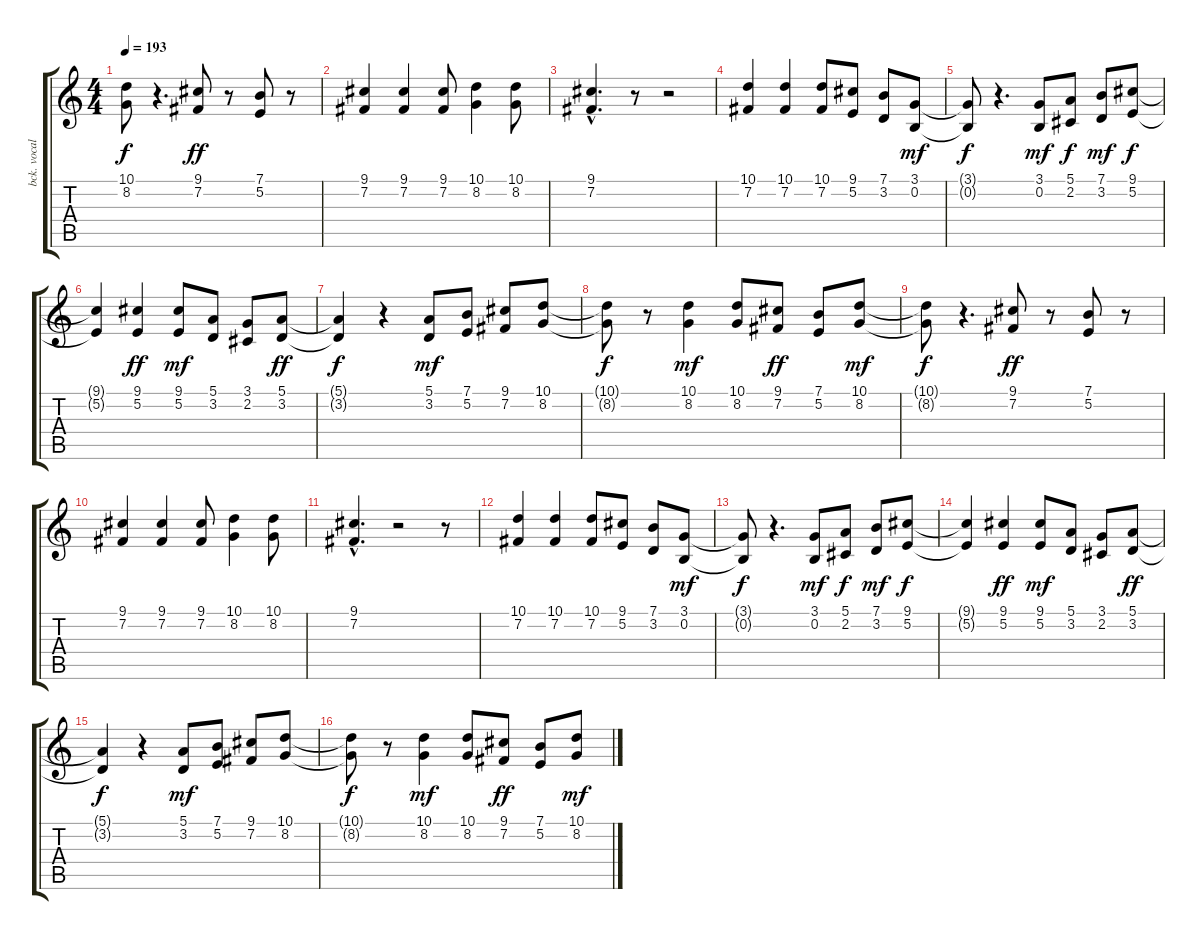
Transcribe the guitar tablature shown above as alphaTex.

\track ("bck. vocal" "bck. vocal") {instrument choiraahs}
\staff {score tabs}
\tuning (E4 B3 G3 D3 A2 E2) {hide}
\ts (4 4)
\tempo 193
\clef g2
\ks c
(10.1{t} 8.2{t}).8{dy f} r.4{d} (9.1 7.2).8{dy ff} r.8 (7.1 5.2).8 r.8 |
(9.1 7.2).4 (9.1 7.2).4 (9.1 7.2).8 (10.1 8.2).4 (10.1 8.2).8 |
(9.1{hac} 7.2{hac}).4{d} r.8 r.2 |
(10.1 7.2).4 (10.1 7.2).4 (10.1 7.2).8 (9.1 5.2).8 (7.1 3.2).8 (3.1 0.2).8{dy mf} |
(3.1{t} 0.2{t}).8{dy f} r.4{d} (3.1 0.2).8{dy mf} (5.1 2.2).8{dy f} (7.1 3.2).8{dy mf} (9.1 5.2).8{dy f} |
(9.1{t} 5.2{t}).4 (9.1 5.2).4{dy ff} (9.1 5.2).8{dy mf} (5.1 3.2).8 (3.1 2.2).8 (5.1 3.2).8{dy ff} |
(5.1{t} 3.2{t}).4{dy f} r.4 (5.1 3.2).8{dy mf} (7.1 5.2).8 (9.1 7.2).8 (10.1 8.2).8 |
(10.1{t} 8.2{t}).8{dy f} r.8 (10.1 8.2).4{dy mf} (10.1 8.2).8 (9.1 7.2).8{dy ff} (7.1 5.2).8 (10.1 8.2).8{dy mf} |
(10.1{t} 8.2{t}).8{dy f} r.4{d} (9.1 7.2).8{dy ff} r.8 (7.1 5.2).8 r.8 |
(9.1 7.2).4 (9.1 7.2).4 (9.1 7.2).8 (10.1 8.2).4 (10.1 8.2).8 |
(9.1{hac} 7.2{hac}).4{d} r.2 r.8 |
(10.1 7.2).4 (10.1 7.2).4 (10.1 7.2).8 (9.1 5.2).8 (7.1 3.2).8 (3.1 0.2).8{dy mf} |
(3.1{t} 0.2{t}).8{dy f} r.4{d} (3.1 0.2).8{dy mf} (5.1 2.2).8{dy f} (7.1 3.2).8{dy mf} (9.1 5.2).8{dy f} |
(9.1{t} 5.2{t}).4 (9.1 5.2).4{dy ff} (9.1 5.2).8{dy mf} (5.1 3.2).8 (3.1 2.2).8 (5.1 3.2).8{dy ff} |
(5.1{t} 3.2{t}).4{dy f} r.4 (5.1 3.2).8{dy mf} (7.1 5.2).8 (9.1 7.2).8 (10.1 8.2).8 |
(10.1{t} 8.2{t}).8{dy f} r.8 (10.1 8.2).4{dy mf} (10.1 8.2).8 (9.1 7.2).8{dy ff} (7.1 5.2).8 (10.1 8.2).8{dy mf}
